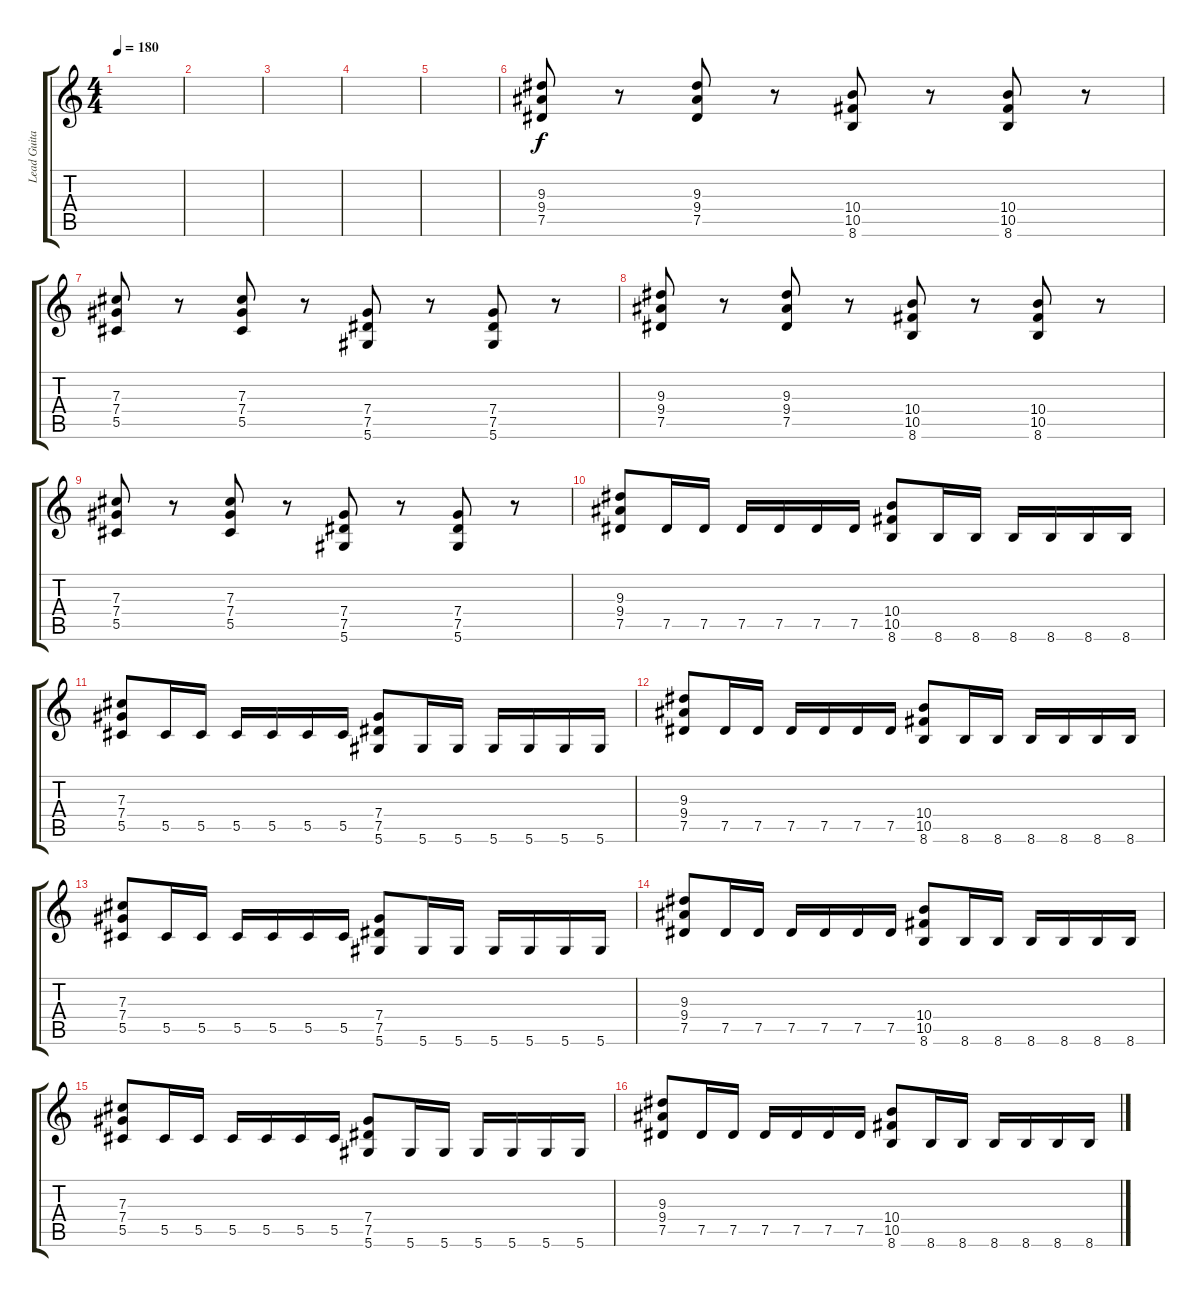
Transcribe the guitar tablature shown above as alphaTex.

\track ("Lead Guitar" "Lead Guita") {instrument distortionguitar}
\staff {score tabs}
\tuning (Eb4 Bb3 Gb3 Db3 Ab2 Eb2) {hide}
\ts (4 4)
\tempo 180
\clef g2
\ks c
|
|
|
|
|
(9.3 9.4 7.5).8 r.8 (9.3 9.4 7.5).8 r.8 (10.4 10.5 8.6).8 r.8 (10.4 10.5 8.6).8 r.8 |
(7.3 7.4 5.5).8 r.8 (7.3 7.4 5.5).8 r.8 (7.4 7.5 5.6).8 r.8 (7.4 7.5 5.6).8 r.8 |
(9.3 9.4 7.5).8 r.8 (9.3 9.4 7.5).8 r.8 (10.4 10.5 8.6).8 r.8 (10.4 10.5 8.6).8 r.8 |
(7.3 7.4 5.5).8 r.8 (7.3 7.4 5.5).8 r.8 (7.4 7.5 5.6).8 r.8 (7.4 7.5 5.6).8 r.8 |
(9.3 9.4 7.5).8 7.5.16 7.5.16 7.5.16 7.5.16 7.5.16 7.5.16 (10.4 10.5 8.6).8 8.6.16 8.6.16 8.6.16 8.6.16 8.6.16 8.6.16 |
(7.3 7.4 5.5).8 5.5.16 5.5.16 5.5.16 5.5.16 5.5.16 5.5.16 (7.4 7.5 5.6).8 5.6.16 5.6.16 5.6.16 5.6.16 5.6.16 5.6.16 |
(9.3 9.4 7.5).8 7.5.16 7.5.16 7.5.16 7.5.16 7.5.16 7.5.16 (10.4 10.5 8.6).8 8.6.16 8.6.16 8.6.16 8.6.16 8.6.16 8.6.16 |
(7.3 7.4 5.5).8 5.5.16 5.5.16 5.5.16 5.5.16 5.5.16 5.5.16 (7.4 7.5 5.6).8 5.6.16 5.6.16 5.6.16 5.6.16 5.6.16 5.6.16 |
(9.3 9.4 7.5).8 7.5.16 7.5.16 7.5.16 7.5.16 7.5.16 7.5.16 (10.4 10.5 8.6).8 8.6.16 8.6.16 8.6.16 8.6.16 8.6.16 8.6.16 |
(7.3 7.4 5.5).8 5.5.16 5.5.16 5.5.16 5.5.16 5.5.16 5.5.16 (7.4 7.5 5.6).8 5.6.16 5.6.16 5.6.16 5.6.16 5.6.16 5.6.16 |
(9.3 9.4 7.5).8 7.5.16 7.5.16 7.5.16 7.5.16 7.5.16 7.5.16 (10.4 10.5 8.6).8 8.6.16 8.6.16 8.6.16 8.6.16 8.6.16 8.6.16
